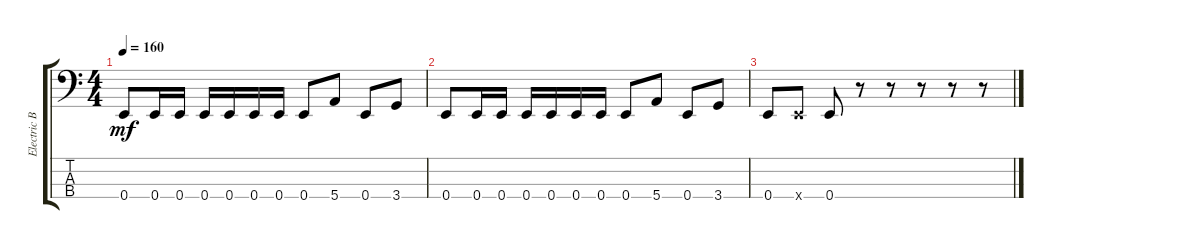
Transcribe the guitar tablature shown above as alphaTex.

\track ("Electric Bass" "Electric B") {instrument electricbassfinger}
\staff {score tabs}
\tuning (G2 D2 A1 E1) {hide}
\ts (4 4)
\tempo 160
\clef f4
\ks c
0.4.8{dy mf} 0.4.16 0.4.16 0.4.16 0.4.16 0.4.16 0.4.16 0.4.8 5.4.8 0.4.8 3.4.8 |
0.4.8 0.4.16 0.4.16 0.4.16 0.4.16 0.4.16 0.4.16 0.4.8 5.4.8 0.4.8 3.4.8 |
0.4.8 0.4{x}.8 0.4.8 r.8 r.8 r.8 r.8 r.8
